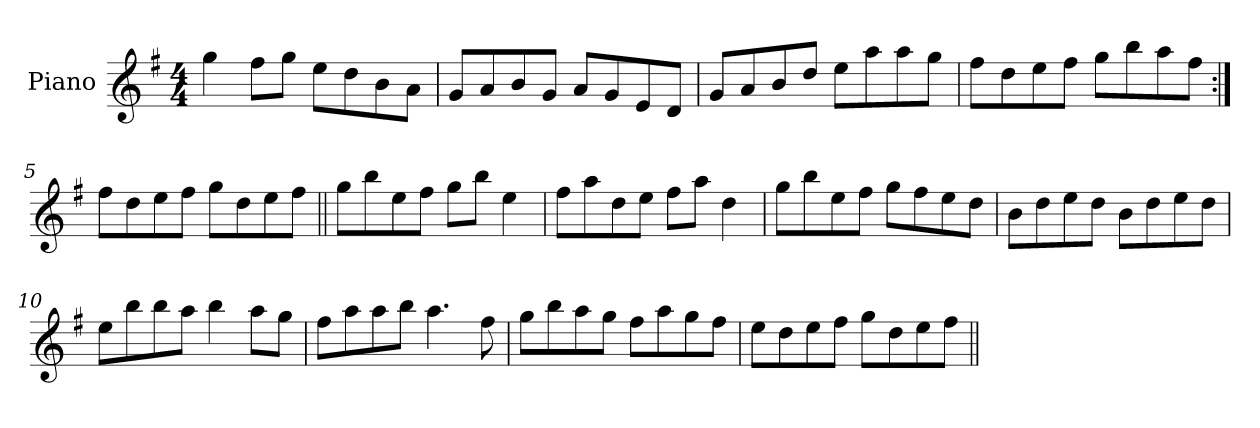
**kern
*part1
*staff1
*I"Piano
*I'Pno
*clefG2
*k[f#]
*G:
*M4/4
=1
4gg\
8ff#\L
8gg\J
8ee\L
8dd\
8b\
8a\J
=2
8g/L
8a/
8b/
8g/J
8a/L
8g/
8e/
8d/J
=3
8g/L
8a/
8b/
8dd/J
8ee\L
8aa\
8aa\
8gg\J
=4
8ff#\L
8dd\
8ee\
8ff#\J
8gg\L
8bb\
8aa\
8ff#\J
!!LO:LB:g=z
=5:|!
8ff#\L
8dd\
8ee\
8ff#\J
8gg\L
8dd\
8ee\
8ff#\J
=6||
8gg\L
8bb\
8ee\
8ff#\J
8gg\L
8bb\J
4ee\
=7
8ff#\L
8aa\
8dd\
8ee\J
8ff#\L
8aa\J
4dd\
=8
8gg\L
8bb\
8ee\
8ff#\J
8gg\L
8ff#\
8ee\
8dd\J
=9
8b\L
8dd\
8ee\
8dd\J
8b\L
8dd\
8ee\
8dd\J
!!LO:LB:g=z
=10
8ee\L
8bb\
8bb\
8aa\J
4bb\
8aa\L
8gg\J
=11
8ff#\L
8aa\
8aa\
8bb\J
4.aa\
8ff#\
=12
8gg\L
8bb\
8aa\
8gg\J
8ff#\L
8aa\
8gg\
8ff#\J
=13
8ee\L
8dd\
8ee\
8ff#\J
8gg\L
8dd\
8ee\
8ff#\J
=||
*-
